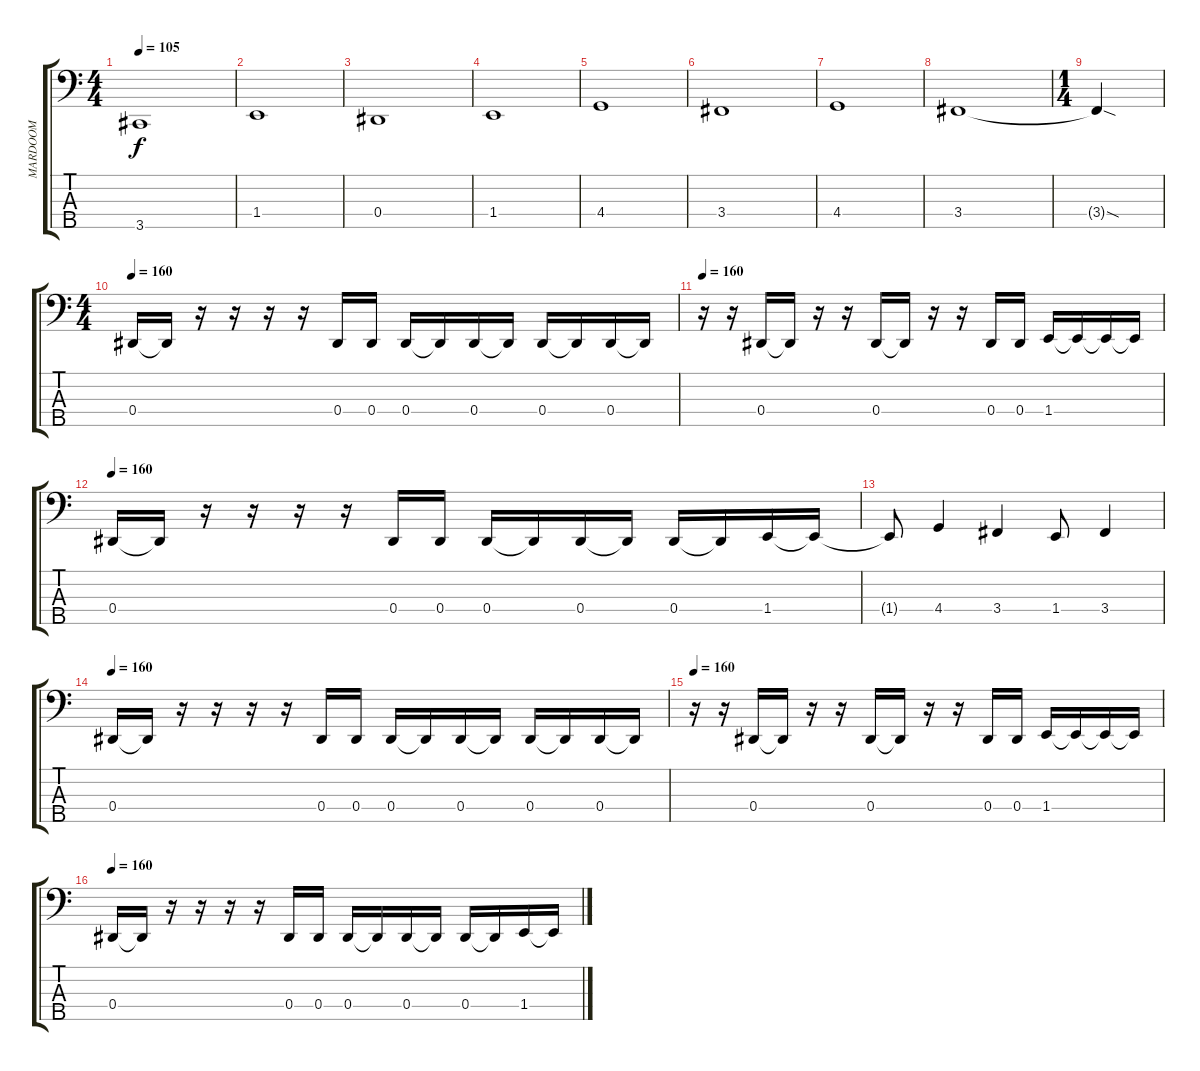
\track ("MARDOOM" "MARDOOM") {instrument electricbassfinger}
\staff {score tabs}
\tuning (Gb2 Db2 Ab1 Eb1 Bb0) {hide}
\ts (4 4)
\tempo 105
\clef f4
\ks c
3.5.1{dy f} |
1.4.1 |
0.4.1 |
1.4.1 |
4.4.1 |
3.4.1 |
4.4.1 |
3.4.1 |
\ts (1 4)
3.4{sod t}.4 |
\ts (4 4)
\tempo 160
0.4.16 0.4{t}.16 r.16 r.16 r.16 r.16 0.4.16 0.4.16 0.4.16 0.4{t}.16 0.4.16 0.4{t}.16 0.4.16 0.4{t}.16 0.4.16 0.4{t}.16 |
\tempo 160
r.16 r.16 0.4.16 0.4{t}.16 r.16 r.16 0.4.16 0.4{t}.16 r.16 r.16 0.4.16 0.4.16 1.4.16 1.4{t}.16 1.4{t}.16 1.4{t}.16 |
\tempo 160
0.4.16 0.4{t}.16 r.16 r.16 r.16 r.16 0.4.16 0.4.16 0.4.16 0.4{t}.16 0.4.16 0.4{t}.16 0.4.16 0.4{t}.16 1.4.16 1.4{t}.16 |
1.4{t}.8 4.4.4 3.4.4 1.4.8 3.4.4 |
\tempo 160
0.4.16 0.4{t}.16 r.16 r.16 r.16 r.16 0.4.16 0.4.16 0.4.16 0.4{t}.16 0.4.16 0.4{t}.16 0.4.16 0.4{t}.16 0.4.16 0.4{t}.16 |
\tempo 160
r.16 r.16 0.4.16 0.4{t}.16 r.16 r.16 0.4.16 0.4{t}.16 r.16 r.16 0.4.16 0.4.16 1.4.16 1.4{t}.16 1.4{t}.16 1.4{t}.16 |
\tempo 160
0.4.16 0.4{t}.16 r.16 r.16 r.16 r.16 0.4.16 0.4.16 0.4.16 0.4{t}.16 0.4.16 0.4{t}.16 0.4.16 0.4{t}.16 1.4.16 1.4{t}.16
